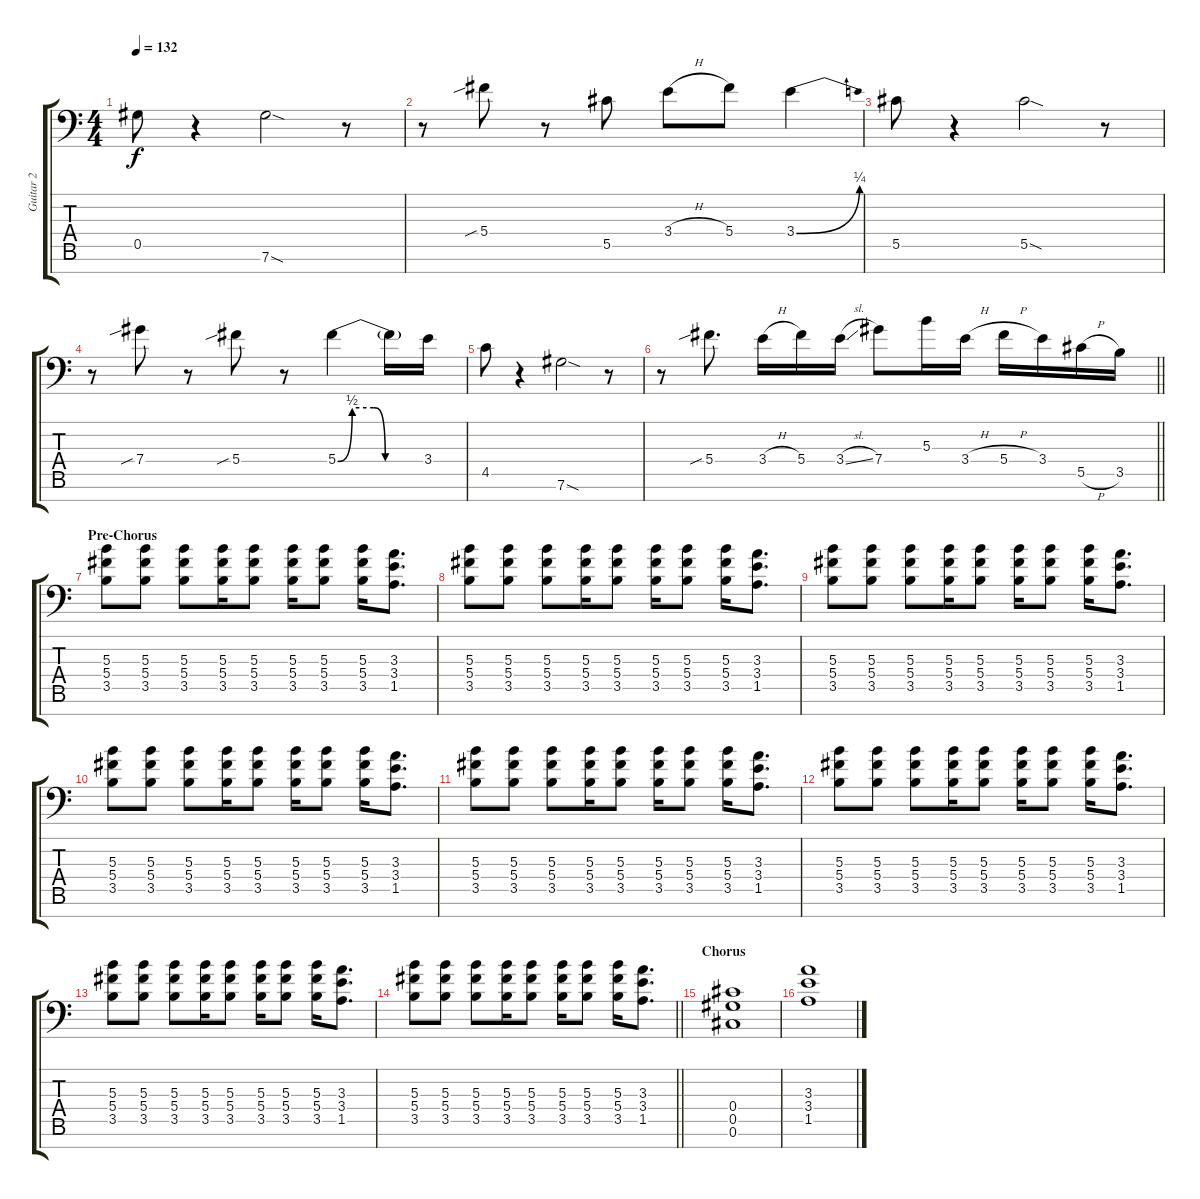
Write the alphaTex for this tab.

\track ("Guitar 2" "Guitar 2") {instrument distortionguitar}
\staff {score tabs}
\tuning (Eb4 Bb3 Gb3 Db3 Ab2 Db2 Bb1) {hide}
\ts (4 4)
\tempo 132
\clef f4
\ks c
0.5.8{dy f} r.4 7.6{sod}.2 r.8 |
r.8 5.4{sib}.8 r.8 5.5.8 3.4{h}.8 5.4.8 3.4{be (bend 0 0 60 1)}.4 |
5.5.8 r.4 5.5{sod}.2 r.8 |
r.8 7.4{sib}.8 r.8 5.4{sib}.8 r.8 5.4{be (custom 0 0 10 2 25 2 33 0 60 0)}.4 5.4{t}.16 3.4.16 |
4.5.8 r.4 7.6{sod}.2 r.8 |
\barLineRight lightlight
r.8 5.4{sib}.8{d} 3.4{h}.16 5.4.16 3.4{sl}.16 7.4.8 5.3.16 3.4{h}.16 5.4{h}.16 3.4.16 5.5{h}.16 3.5.16 |
\section ("" "Pre-Chorus")
(5.3 5.4 3.5).8 (5.3 5.4 3.5).8 (5.3 5.4 3.5).8 (5.3 5.4 3.5).16 (5.3 5.4 3.5).8 (5.3 5.4 3.5).16 (5.3 5.4 3.5).8 (5.3 5.4 3.5).16 (3.3 3.4 1.5).8{d} |
(5.3 5.4 3.5).8 (5.3 5.4 3.5).8 (5.3 5.4 3.5).8 (5.3 5.4 3.5).16 (5.3 5.4 3.5).8 (5.3 5.4 3.5).16 (5.3 5.4 3.5).8 (5.3 5.4 3.5).16 (3.3 3.4 1.5).8{d} |
(5.3 5.4 3.5).8 (5.3 5.4 3.5).8 (5.3 5.4 3.5).8 (5.3 5.4 3.5).16 (5.3 5.4 3.5).8 (5.3 5.4 3.5).16 (5.3 5.4 3.5).8 (5.3 5.4 3.5).16 (3.3 3.4 1.5).8{d} |
(5.3 5.4 3.5).8 (5.3 5.4 3.5).8 (5.3 5.4 3.5).8 (5.3 5.4 3.5).16 (5.3 5.4 3.5).8 (5.3 5.4 3.5).16 (5.3 5.4 3.5).8 (5.3 5.4 3.5).16 (3.3 3.4 1.5).8{d} |
(5.3 5.4 3.5).8 (5.3 5.4 3.5).8 (5.3 5.4 3.5).8 (5.3 5.4 3.5).16 (5.3 5.4 3.5).8 (5.3 5.4 3.5).16 (5.3 5.4 3.5).8 (5.3 5.4 3.5).16 (3.3 3.4 1.5).8{d} |
(5.3 5.4 3.5).8 (5.3 5.4 3.5).8 (5.3 5.4 3.5).8 (5.3 5.4 3.5).16 (5.3 5.4 3.5).8 (5.3 5.4 3.5).16 (5.3 5.4 3.5).8 (5.3 5.4 3.5).16 (3.3 3.4 1.5).8{d} |
(5.3 5.4 3.5).8 (5.3 5.4 3.5).8 (5.3 5.4 3.5).8 (5.3 5.4 3.5).16 (5.3 5.4 3.5).8 (5.3 5.4 3.5).16 (5.3 5.4 3.5).8 (5.3 5.4 3.5).16 (3.3 3.4 1.5).8{d} |
\barLineRight lightlight
(5.3 5.4 3.5).8 (5.3 5.4 3.5).8 (5.3 5.4 3.5).8 (5.3 5.4 3.5).16 (5.3 5.4 3.5).8 (5.3 5.4 3.5).16 (5.3 5.4 3.5).8 (5.3 5.4 3.5).16 (3.3 3.4 1.5).8{d} |
\section ("" "Chorus")
(0.4 0.5 0.6).1 |
(3.3 3.4 1.5).1
